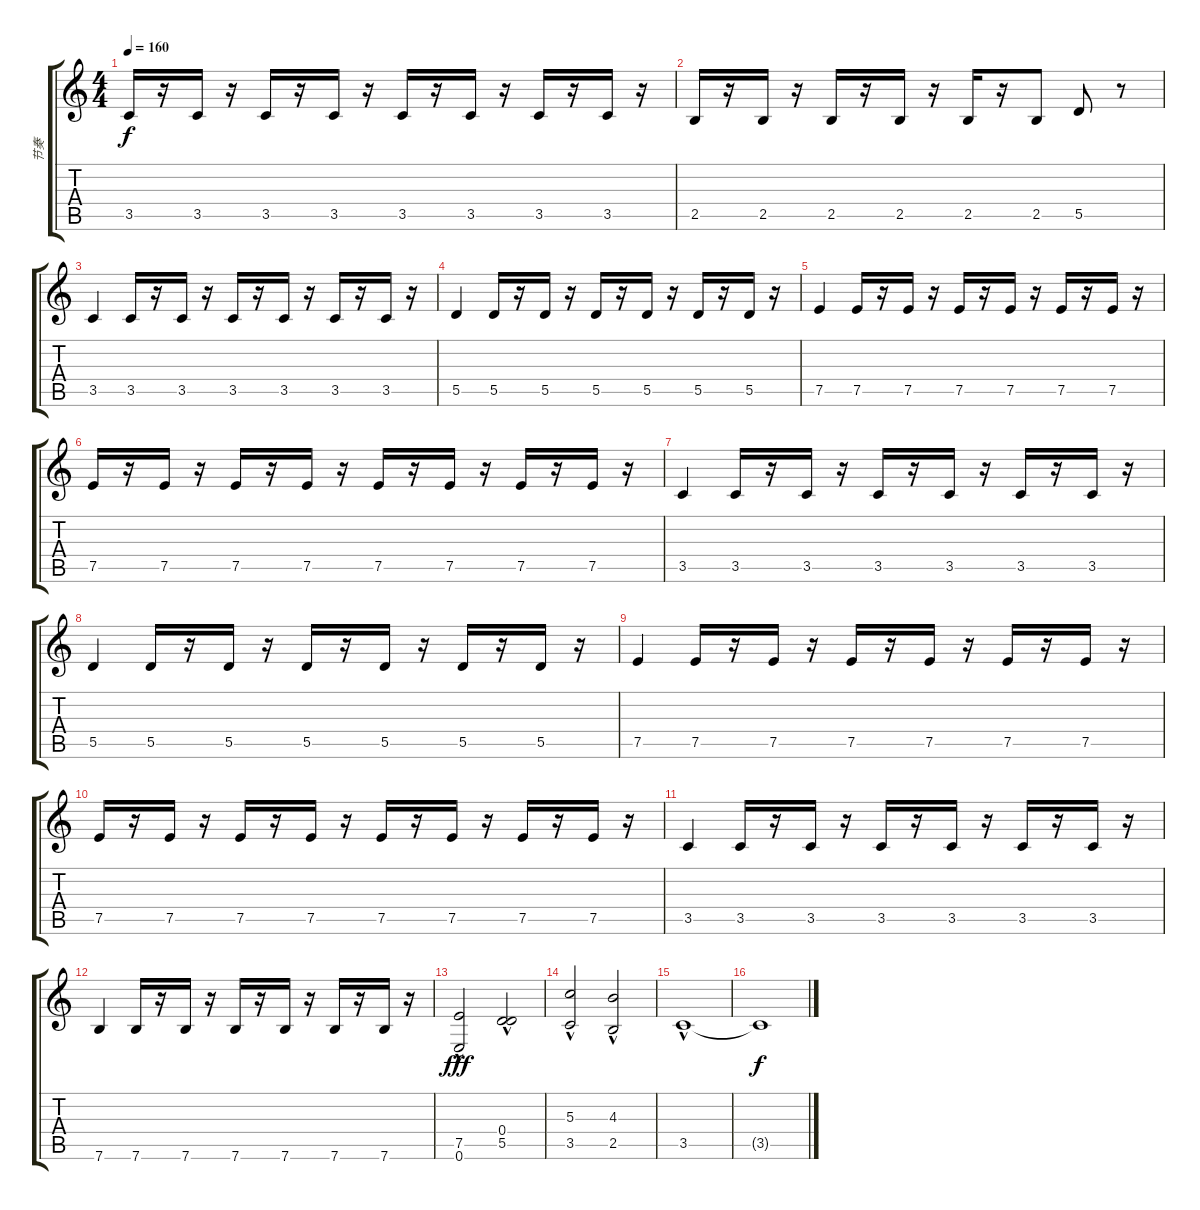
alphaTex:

\track ("节奏" "节奏") {instrument distortionguitar}
\staff {score tabs}
\tuning (E4 B3 G3 D3 A2 E2) {hide}
\ts (4 4)
\tempo 160
\clef g2
\ks c
3.5.16{dy f} r.16 3.5.16 r.16 3.5.16 r.16 3.5.16 r.16 3.5.16 r.16 3.5.16 r.16 3.5.16 r.16 3.5.16 r.16 |
2.5.16 r.16 2.5.16 r.16 2.5.16 r.16 2.5.16 r.16 2.5.16 r.16 2.5.8 5.5.8 r.8 |
3.5.4 3.5.16 r.16 3.5.16 r.16 3.5.16 r.16 3.5.16 r.16 3.5.16 r.16 3.5.16 r.16 |
5.5.4 5.5.16 r.16 5.5.16 r.16 5.5.16 r.16 5.5.16 r.16 5.5.16 r.16 5.5.16 r.16 |
7.5.4 7.5.16 r.16 7.5.16 r.16 7.5.16 r.16 7.5.16 r.16 7.5.16 r.16 7.5.16 r.16 |
7.5.16 r.16 7.5.16 r.16 7.5.16 r.16 7.5.16 r.16 7.5.16 r.16 7.5.16 r.16 7.5.16 r.16 7.5.16 r.16 |
3.5.4 3.5.16 r.16 3.5.16 r.16 3.5.16 r.16 3.5.16 r.16 3.5.16 r.16 3.5.16 r.16 |
5.5.4 5.5.16 r.16 5.5.16 r.16 5.5.16 r.16 5.5.16 r.16 5.5.16 r.16 5.5.16 r.16 |
7.5.4 7.5.16 r.16 7.5.16 r.16 7.5.16 r.16 7.5.16 r.16 7.5.16 r.16 7.5.16 r.16 |
7.5.16 r.16 7.5.16 r.16 7.5.16 r.16 7.5.16 r.16 7.5.16 r.16 7.5.16 r.16 7.5.16 r.16 7.5.16 r.16 |
3.5.4 3.5.16 r.16 3.5.16 r.16 3.5.16 r.16 3.5.16 r.16 3.5.16 r.16 3.5.16 r.16 |
7.6.4 7.6.16 r.16 7.6.16 r.16 7.6.16 r.16 7.6.16 r.16 7.6.16 r.16 7.6.16 r.16 |
(7.5{hac} 0.6{hac}).2{dy fff} (0.4{hac} 5.5{hac}).2 |
(5.3{hac} 3.5{hac}).2 (4.3{hac} 2.5{hac}).2 |
3.5{hac}.1 |
3.5{t}.1{dy f}
